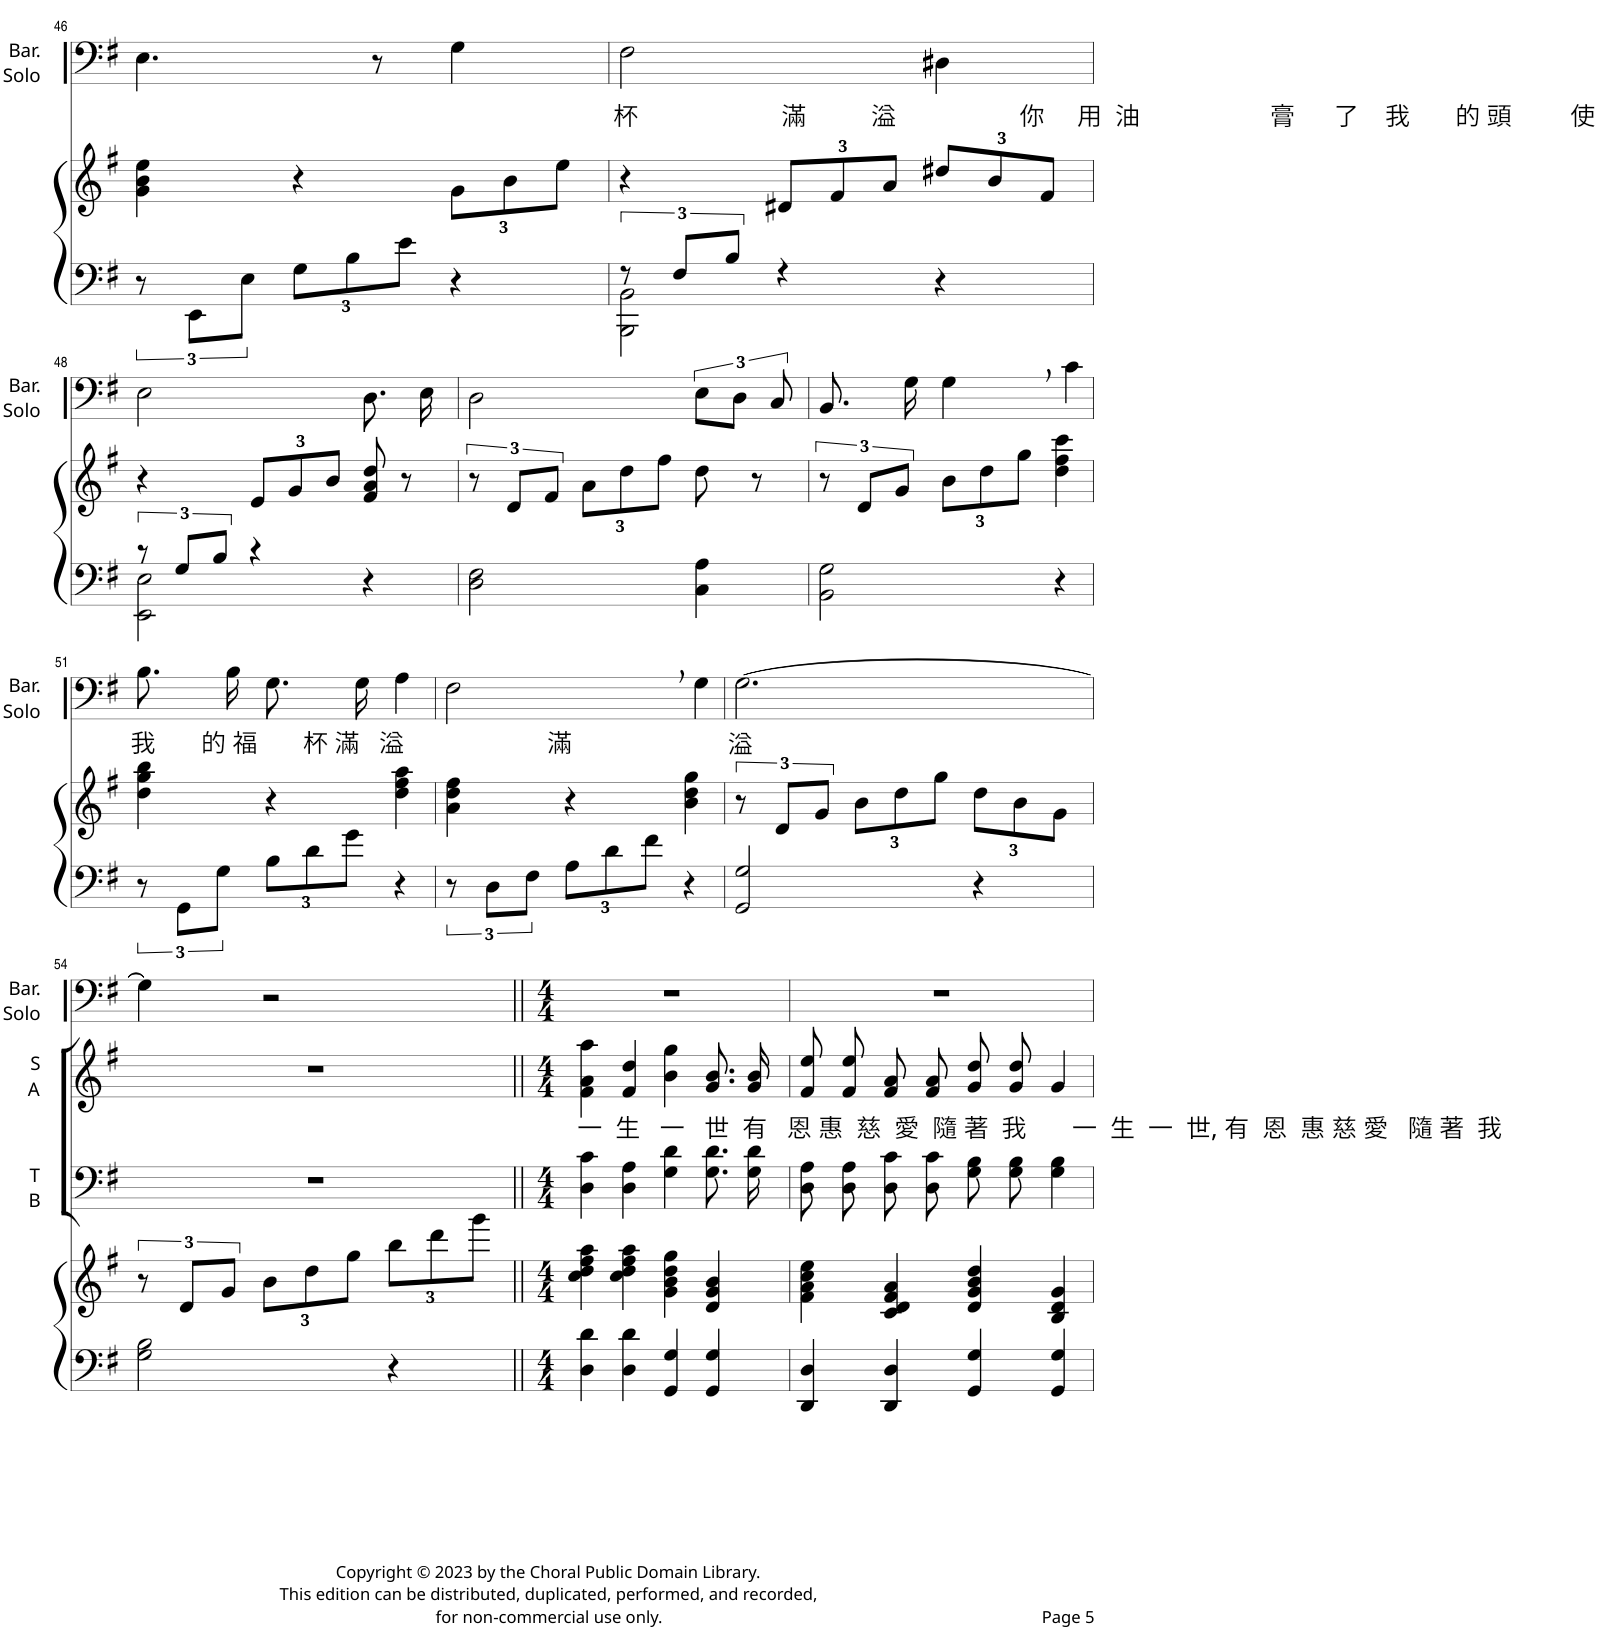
**kern	**kern	**kern	**kern	**kern
*part4	*part4	*part3	*part2	*part1
*staff5	*staff4	*staff3	*staff2	*staff1
*I"Piano	*	*I"T B	*I"S A	*I"Baritone Solo
*I'Pno	*	*I'T B	*I'S A	*I'Bar. Solo
!!LO:PB:g=z
*clefF4	*clefG2	*clefF4	*clefG2	*clefF4
*k[f#]	*k[f#]	*k[f#]	*k[f#]	*k[f#]
*M3/4	*M3/4	*M3/4	*M3/4	*M3/4
=46	=46	=46	=46	=46
12r	4g\ 4b\ 4ee\	2.r	2.r	4.E\
12EE\L	.	.	.	.
12E\J	.	.	.	.
*Xbrackettup	*	*	*	*
12G\L	4r	.	.	.
12B\	.	.	.	.
.	.	.	.	8r
12e\J	.	.	.	.
*	*Xbrackettup	*	*	*
4r	12g\L	.	.	4G\
.	12b\	.	.	.
.	12ee\J	.	.	.
=47	=47	=47	=47	=47
*brackettup	*	*	*	*
*^	*	*	*	*
!	!	!	!	!	!LO:TX:b:t=杯                      滿          溢                   你     用  油                    膏      了    我       的 頭         使
12r	2BBB\ 2BB\	4r	2.r	2.r	2F#\
12F#/L	.	.	.	.	.
12B/J	.	.	.	.	.
4r	.	12d#X/L	.	.	.
.	.	12f#/	.	.	.
.	.	12a/J	.	.	.
4r	4ryy	12dd#X/L	.	.	4D#X\
.	.	12b/	.	.	.
.	.	12f#/J	.	.	.
!!LO:LB:g=z
=48	=48	=48	=48	=48	=48
12r	2EE\ 2E\	4r	2.r	2.r	2E\
12G/L	.	.	.	.	.
12B/J	.	.	.	.	.
4r	.	12e/L	.	.	.
.	.	12g/	.	.	.
.	.	12b/J	.	.	.
4r	4ryy	8f#/ 8a/ 8dd/	.	.	8.D\
.	.	8r	.	.	.
.	.	.	.	.	16E\
*v	*v	*	*	*	*
=49	=49	=49	=49	=49
*	*brackettup	*	*	*
2D\ 2F#\	12r	2.r	2.r	2D\
.	12d/L	.	.	.
.	12f#/J	.	.	.
*	*Xbrackettup	*	*	*
.	12a\L	.	.	.
.	12dd\	.	.	.
.	12ff#\J	.	.	.
4C\ 4A\	8dd\	.	.	12E\L
.	.	.	.	12D\J
.	8r	.	.	.
.	.	.	.	12C/
=50	=50	=50	=50	=50
*	*brackettup	*	*	*
2BB\ 2G\	12r	2.r	2.r	8.BB/
.	12d/L	.	.	.
.	12g/J	.	.	.
.	.	.	.	16G\
*	*Xbrackettup	*	*	*
.	12b\L	.	.	4G,\
.	12dd\	.	.	.
.	12gg\J	.	.	.
4r	4dd\ 4ff#\ 4ccc\	.	.	4c\
!!LO:LB:g=z
=51	=51	=51	=51	=51
!	!	!	!	!LO:TX:b:t=我       的 福       杯 滿   溢                      滿
12r	4dd\ 4gg\ 4bb\	2.r	2.r	8.B\
12GG\L	.	.	.	.
12G\J	.	.	.	.
.	.	.	.	16B\
*Xbrackettup	*	*	*	*
12B\L	4r	.	.	8.G\
12d\	.	.	.	.
12g\J	.	.	.	.
.	.	.	.	16G\
4r	4dd\ 4ff#\ 4aa\	.	.	4A\
=52	=52	=52	=52	=52
*brackettup	*	*	*	*
12r	4a\ 4dd\ 4ff#\	2.r	2.r	2F#,\
12D\L	.	.	.	.
12F#\J	.	.	.	.
*Xbrackettup	*	*	*	*
12A\L	4r	.	.	.
12d\	.	.	.	.
12f#\J	.	.	.	.
4r	4b\ 4dd\ 4gg\	.	.	4G\
=53	=53	=53	=53	=53
*	*brackettup	*	*	*
!	!	!	!	!LO:TX:b:t=溢
2GG/ 2G/	12r	2.r	2.r	[2.G\
.	12d/L	.	.	.
.	12g/J	.	.	.
*	*Xbrackettup	*	*	*
.	12b\L	.	.	.
.	12dd\	.	.	.
.	12gg\J	.	.	.
4r	12dd\L	.	.	.
.	12b\	.	.	.
.	12g\J	.	.	.
!!LO:LB:g=z
=54	=54	=54	=54	=54
*	*brackettup	*	*	*
2G\ 2B\	12r	2.r	2.r	4G\]
.	12d/L	.	.	.
.	12g/J	.	.	.
*	*Xbrackettup	*	*	*
.	12b\L	.	.	2r
.	12dd\	.	.	.
.	12gg\J	.	.	.
4r	12bb\L	.	.	.
.	12ddd\	.	.	.
.	12ggg\J	.	.	.
=55||	=55||	=55||	=55||	=55||
*M4/4	*M4/4	*M4/4	*M4/4	*M4/4
!	!	!	!LO:TX:b:t=一  生   一   世  有   恩 惠  慈  愛  隨 著  我       一  生  一  世, 有  恩  惠 慈 愛   隨 著  我	!
4D\ 4d\	4cc\ 4dd\ 4ff#\ 4aa\	4D\ 4c\	4f#\ 4a\ 4aa\	1r
4D\ 4d\	4cc\ 4dd\ 4ff#\ 4aa\	4D\ 4A\	4f#/ 4dd/	.
4GG/ 4G/	4g\ 4b\ 4dd\ 4gg\	4G\ 4d\	4b\ 4gg\	.
4GG/ 4G/	4d/ 4g/ 4b/	8.G\ 8.d\L	8.g/ 8.b/L	.
.	.	16G\ 16d\Jk	16g/ 16b/Jk	.
=56	=56	=56	=56	=56
4DD/ 4D/	4f#\ 4a\ 4cc\ 4ee\	8D\ 8A\L	8f#\ 8ee\L	1r
.	.	8D\ 8A\J	8f#\ 8ee\J	.
4DD/ 4D/	4c/ 4d/ 4f#/ 4a/	8D\ 8c\L	8f#/ 8a/L	.
.	.	8D\ 8c\J	8f#/ 8a/J	.
4GG/ 4G/	4d/ 4g/ 4b/ 4dd/	8G\ 8B\L	8g\ 8dd\L	.
.	.	8G\ 8B\J	8g\ 8dd\J	.
4GG/ 4G/	4B/ 4d/ 4g/	4G\ 4B\	4g/	.
=	=	=	=	=
*-	*-	*-	*-	*-
